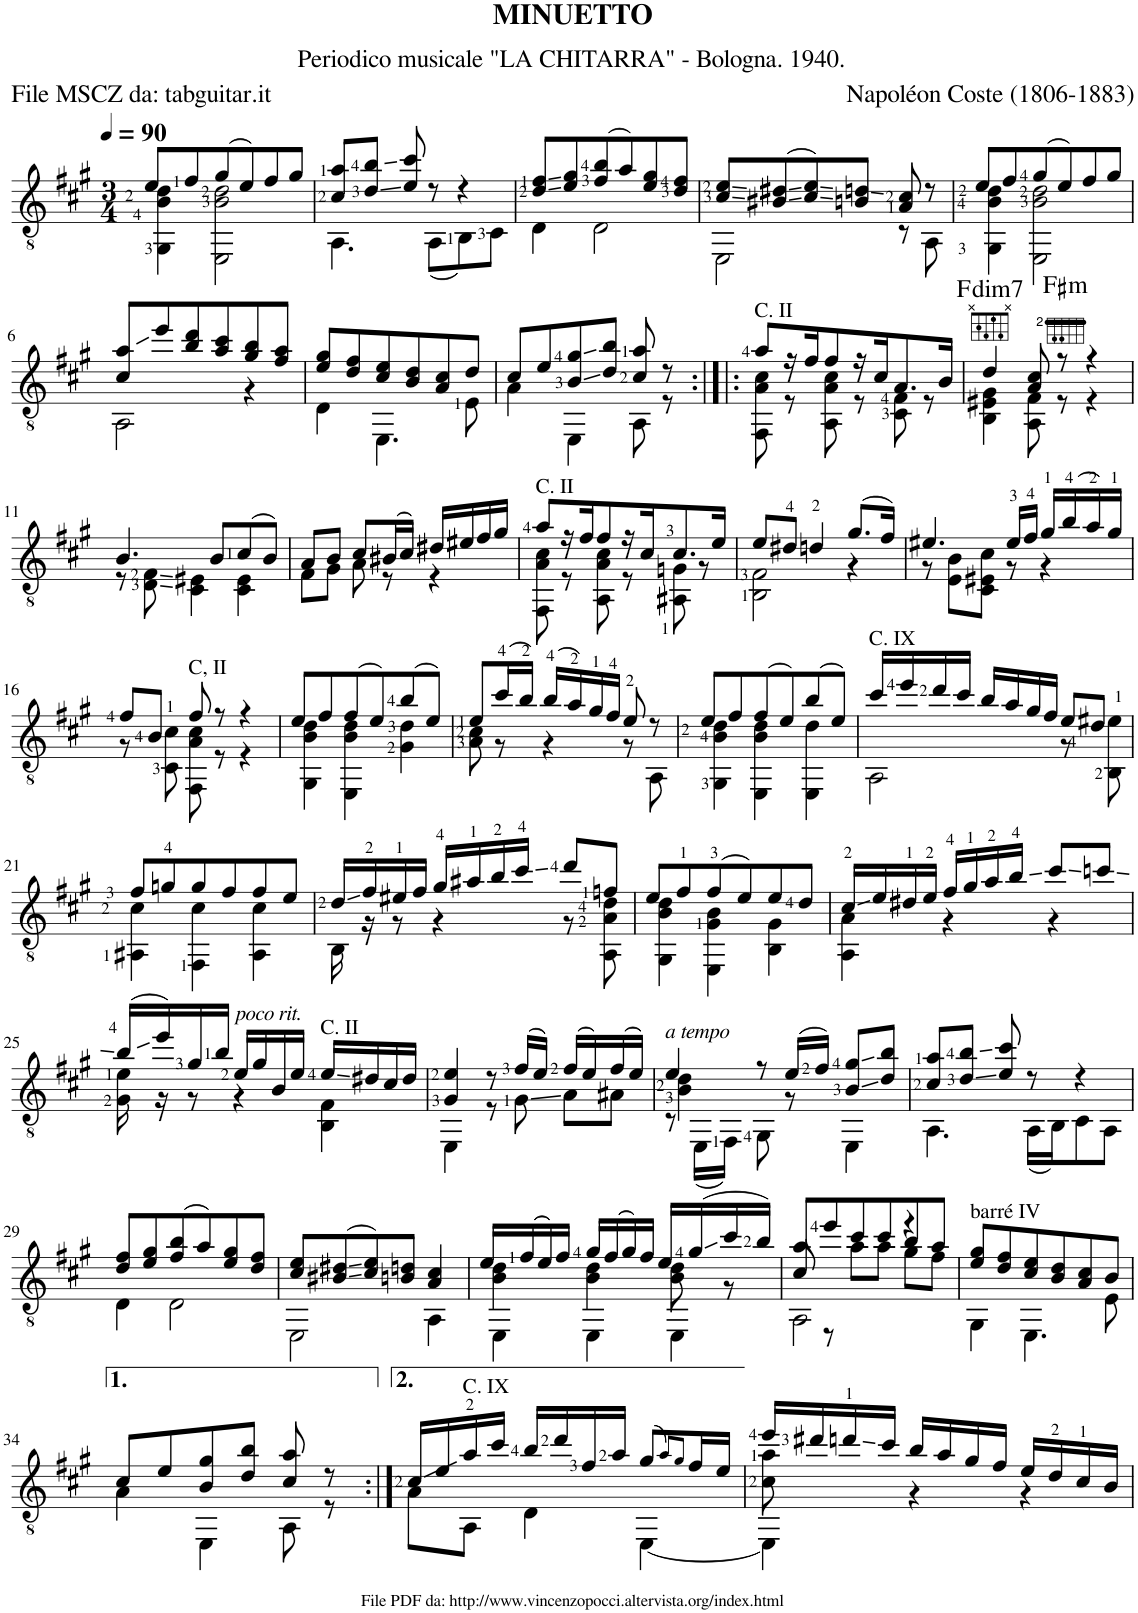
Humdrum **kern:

**kern	**harte
*part1	*part1
*staff1	*
*I"Guitar	*
*I'Guit.	*
*clefGv2	*
*k[f#c#g#]	*
*M3/4	*
*MM90	*
=1	=1
*^	*
8e/L	4GG#\ 4B\ 4d\	.
8f#/	.	.
(8g#/	2EE\ 2B\ 2d\	.
8e/)	.	.
8f#/	.	.
8g#/J	.	.
=2	=2	=2
8c#/ 8a/L	4.AA\	.
8d/ 8b/J	.	.
8e/ 8cc#/	.	.
8r	(8AA\L	.
4r	8BB\)	.
.	8C#\J	.
=3	=3	=3
8d/ 8f#/L	4D\	.
8e/ 8g#/	.	.
(8f#/ 8b/	2D\	.
8a/)	.	.
8e/ 8g#/	.	.
8d/ 8f#/J	.	.
=4	=4	=4
8c#/ 8e/L	2EE\	.
(8B#X/ 8d#X/	.	.
8c#/ 8e/)	.	.
8Bn/ 8dn/J	.	.
8A/ 8c#/	8r	.
8r	8AA\	.
=5	=5	=5
8e/L	4GG#\ 4B\ 4d\	.
8f#/	.	.
(8g#/	2EE\ 2B\ 2d\	.
8e/)	.	.
8f#/	.	.
8g#/J	.	.
!!LO:LB:g=z	!!
=6	=6	=6
8c#/ 8a/L	2AA\	.
8ee/	.	.
8b/ 8dd/	.	.
8a/ 8cc#/	.	.
8g#/ 8b/	4r	.
8f#/ 8a/J	.	.
=7	=7	=7
8e/ 8g#/L	4D\	.
8d/ 8f#/	.	.
8c#/ 8e/	4.EE\	.
8B/ 8d/	.	.
8A/ 8c#/	.	.
8d/J	8E\	.
=8	=8	=8
8c#/L	4A\	.
8e/	.	.
8B/ 8g#/	4EE\	.
8d/ 8b/J	.	.
8c#/ 8a/	8AA\	.
8r	8r	.
=9:|!|:	=9:|!|:	=9:|!|:
!LO:TX:a:t=C. II	!	!
8a/L	8FF#\ 8A\ 8c#\	.
16r	8r	.
16f#/J	.	.
8f#/	8AA\ 8A\ 8c#\	.
16r	8r	.
16c#/J	.	.
8.A/	8C#\ 8F#\	.
.	8r	.
16B/Jk	.	.
=10	=10	=10
!	!	!LO:H:kt=dim7
4d/	4BB\ 4E#X\ 4G#\	F:dim7
!	!	!LO:H:kt=m
8A/ 8c#/	8AA\ 8F#\	F#:min
8r	8r	.
4r	4r	.
!!LO:LB:g=z	!!
=11	=11	=11
4.B/	8r	.
.	8D\ 8F#\	.
.	4C#\ 4E#X\	.
8B/L	.	.
(8c#/	4C#\ 4E#\	.
8B/J)	.	.
=12	=12	=12
8A/L	8F#\L	.
8B/J	8G#\J	.
8c#/L	8A\	.
(16B#X/L	8r	.
16c#/JJ)	.	.
16d#X/LL	4r	.
16e#X/	.	.
16f#/	.	.
16g#/JJ	.	.
=13	=13	=13
!LO:TX:a:t=C. II	!	!
8a/L	8FF#\ 8A\ 8c#\	.
16r	8r	.
16f#/J	.	.
8f#/	8AA\ 8A\ 8c#\	.
16r	8r	.
16c#/J	.	.
8.c#/	8AA#X\ 8Gn\	.
.	8r	.
16e/Jk	.	.
=14	=14	=14
8e/L	2BB\ 2F#\	.
8d#X/J	.	.
4dn/	.	.
(8.g#/L	4r	.
16f#/Jk)	.	.
=15	=15	=15
4.e#X/	8r	.
.	8E\ 8B\L	.
.	8C#\ 8E#X\ 8c#\J	.
16e#/LL	8r	.
16f#/JJ	.	.
16g#/LL	4r	.
(16b/	.	.
16a/)	.	.
16g#/JJ	.	.
!!LO:LB:g=z	!!
=16	=16	=16
8f#/L	8r	.
8B/J	8C#\ 8c#\	.
!LO:TX:a:t=C, II	!	!
8f#/	8FF#\ 8A\ 8c#\	.
8r	8r	.
4r	4r	.
=17	=17	=17
8e/L	4GG#\ 4B\ 4d\	.
8f#/	.	.
(8f#/	4EE\ 4B\ 4d\	.
8e/)	.	.
(8b/	4G#\ 4d\	.
8e/J)	.	.
=18	=18	=18
8e/L	8A\ 8c#\	.
(16cc#/L	8r	.
16b/JJ)	.	.
(16b/LL	4r	.
16a/)	.	.
16g#/	.	.
16f#/JJ	.	.
8e/	8r	.
8r	8AA\	.
=19	=19	=19
8e/L	4GG#\ 4B\ 4d\	.
8f#/	.	.
(8f#/	4EE\ 4B\ 4d\	.
8e/)	.	.
(8b/	4EE\ 4d\	.
8e/J)	.	.
=20	=20	=20
!LO:TX:a:t=C. IX	!	!
16cc#/LL	2AA\	.
16ee/	.	.
16dd/	.	.
16cc#/JJ	.	.
16b/LL	.	.
16a/	.	.
16g#/	.	.
16f#/JJ	.	.
8e/L	8r	.
8d/J	8BB\ 8e#X\	.
!!LO:LB:g=z	!!
=21	=21	=21
8f#/L	4AA#X\ 4c#\	.
8gn/	.	.
8g/	4FF#\ 4c#\	.
8f#/	.	.
8f#/	4AA#\ 4c#\	.
8e/J	.	.
=22	=22	=22
16d/LL	16BB\	.
16f#/	16r	.
16e#X/	8r	.
16f#/JJ	.	.
16g#/LL	4r	.
16a#X/	.	.
16b/	.	.
16cc#/JJ	.	.
8dd/L	8r	.
8fn/J	8AA\ 8A\ 8d\	.
=23	=23	=23
8e/L	4GG#\ 4B\ 4d\	.
8f#/	.	.
(8f#/	4EE\ 4G#\ 4B\	.
8e/)	.	.
8e/	4BB\ 4G#\	.
8d/J	.	.
=24	=24	=24
16c#/LL	4AA\ 4A\	.
16e/	.	.
16d#X/	.	.
16e/JJ	.	.
16f#/LL	4r	.
16g#/	.	.
16a/	.	.
16b/JJ	.	.
8cc#/L	4r	.
8ccn/J	.	.
!!LO:LB:g=z	!!
=25	=25	=25
(16b/LL	16G#\ 16e\	.
16ee/)	16r	.
16g#/	8r	.
16b/JJ	.	.
!LO:TX:a:i:t=poco rit.	!	!
16e/LL	4r	.
16g#/	.	.
16B/	.	.
16e/JJ	.	.
!LO:TX:a:t=C. II	!	!
16e/LL	4BB\ 4F#\	.
16d#X/	.	.
16c#/	.	.
16d#/JJ	.	.
=26	=26	=26
4G#/ 4e/	4EE\	.
8r	8r	.
(16f#/LL	8G#\	.
16e/JJ)	.	.
(16f#/LL	8A\L	.
16e/)	.	.
(16f#/	8A#X\J	.
16e/JJ)	.	.
=27	=27	=27
*	*^	*
!LO:TX:a:i:t=a tempo	!	!	!
4e/	4B\ 4d\	8r	.
.	.	(16EE\LL	.
.	.	16FF#\JJ)	.
8r	2ryy	8GG#\	.
(16e/LL	.	8r	.
16f#/JJ)	.	.	.
8B/ 8g#/L	.	4EE\	.
8d/ 8b/J	.	.	.
*	*v	*v	*
=28	=28	=28
8c#/ 8a/L	4.AA\	.
8d/ 8b/J	.	.
8e/ 8cc#/	.	.
8r	(16AA\LL	.
.	16BB\J)	.
4r	8C#\	.
.	8AA\J	.
!!LO:LB:g=z	!!
=29	=29	=29
8d/ 8f#/L	4D\	.
8e/ 8g#/	.	.
(8f#/ 8b/	2D\	.
8a/)	.	.
8e/ 8g#/	.	.
8d/ 8f#/J	.	.
=30	=30	=30
8c#/ 8e/L	2EE\	.
(8B#X/ 8d#X/	.	.
8c#/ 8e/)	.	.
8Bn/ 8dn/J	.	.
4A/ 4c#/	4AA\	.
=31	=31	=31
*	*^	*
16e/LL	4B\ 4d\	4EE\	.
(16f#/	.	.	.
16e/)	.	.	.
16f#/JJ	.	.	.
16g#/LL	4B\ 4d\	4EE\	.
(16f#/	.	.	.
16g#/)	.	.	.
16f#/JJ	.	.	.
16e/LL	8B\ 8d\	4EE\	.
(16g#/	.	.	.
16cc#/	8r	.	.
16b/JJ)	.	.	.
=32	=32	=32	=32
8a/L	2AA\	8c#/	.
8ee/	.	8r	.
8cc#/	.	8a\L	.
8cc#/	.	8a\J	.
8b/	4r	8g#\L	.
8a/J	.	8f#\J	.
=33	=33	=33	=33
!LO:TX:a:t=barré IV	!	!	!
*	*v	*v	*
8e/ 8g#/L	4GG#\	.
8d/ 8f#/	.	.
8c#/ 8e/	4.EE\	.
8B/ 8d/	.	.
8A/ 8c#/	.	.
8B/J	8E\	.
!!LO:LB:g=z	!!
=34	=34	=34
8c#/L	4A\	.
8e/	.	.
8B/ 8g#/	4EE\	.
8d/ 8b/J	.	.
8c#/ 8a/	8AA\	.
8r	8r	.
=35:|!	=35:|!	=35:|!
16c#/LL	8A\L	.
16e/	.	.
!LO:TX:a:t=C. IX	!	!
16a/	8AA\J	.
16cc#/JJ	.	.
16b/LL	4D\	.
16dd/	.	.
16f#/	.	.
16a/JJ	.	.
(8g#/L	[4EE\	.
8qa/L)	.	.
8qg#/J	.	.
16f#/L	.	.
16e/JJ	.	.
=36	=36	=36
*	*^	*
16ee/LL	4EE\]	8c#\ 8a\	.
16dd#X/	.	.	.
16ddn/	.	2ryy	.
16cc#/JJ	.	.	.
16b/LL	4r	.	.
16a/	.	.	.
16g#/	.	.	.
16f#/JJ	.	.	.
16e/LL	4r	.	.
16d/	.	.	.
16c#/	.	8ryy	.
16B/JJ	.	.	.
*v	*v	*v	*
=	=
*-	*-
